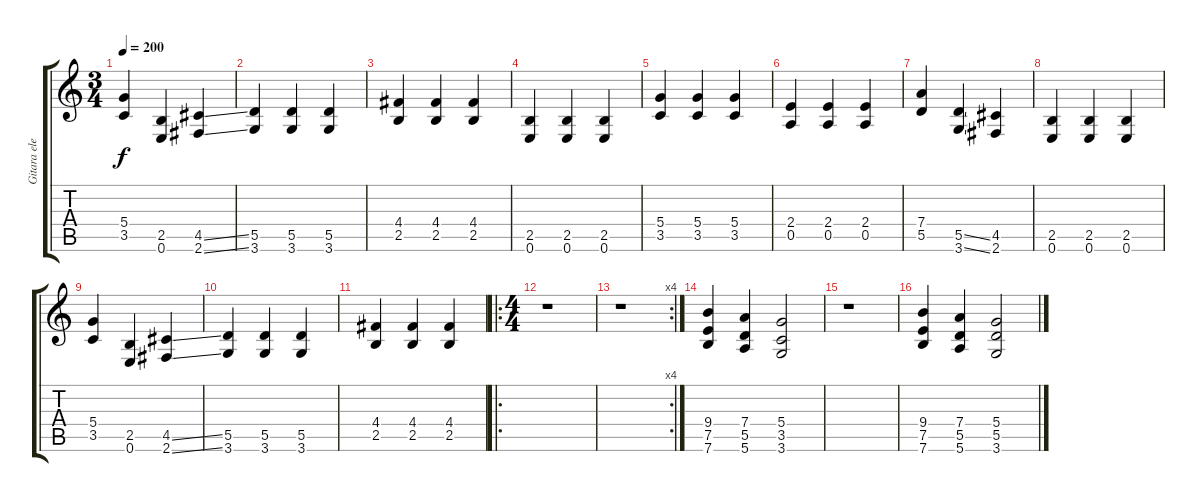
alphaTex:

\track ("Gitara elektryczna 2" "Gitara ele") {instrument overdrivenguitar}
\staff {score tabs}
\tuning (E4 B3 G3 D3 A2 E2) {hide}
\ts (3 4)
\tempo 200
\clef g2
\ks c
(5.4 3.5).4{dy f} (2.5 0.6).4 (4.5{ss} 2.6{ss}).4 |
(5.5 3.6).4 (5.5 3.6).4 (5.5 3.6).4 |
(4.4 2.5).4 (4.4 2.5).4 (4.4 2.5).4 |
(2.5 0.6).4 (2.5 0.6).4 (2.5 0.6).4 |
(5.4 3.5).4 (5.4 3.5).4 (5.4 3.5).4 |
(2.4 0.5).4 (2.4 0.5).4 (2.4 0.5).4 |
(7.4 5.5).4 (5.5{ss} 3.6{ss}).4 (4.5 2.6).4 |
(2.5 0.6).4 (2.5 0.6).4 (2.5 0.6).4 |
(5.4 3.5).4 (2.5 0.6).4 (4.5{ss} 2.6{ss}).4 |
(5.5 3.6).4 (5.5 3.6).4 (5.5 3.6).4 |
(4.4 2.5).4 (4.4 2.5).4 (4.4 2.5).4 |
\ro
\ts (4 4)
r.1 |
\rc 4
r.1 |
(9.4 7.5 7.6).4 (7.4 5.5 5.6).4 (5.4 3.5 3.6).2 |
r.1 |
(9.4 7.5 7.6).4 (7.4 5.5 5.6).4 (5.4 5.5 3.6).2
